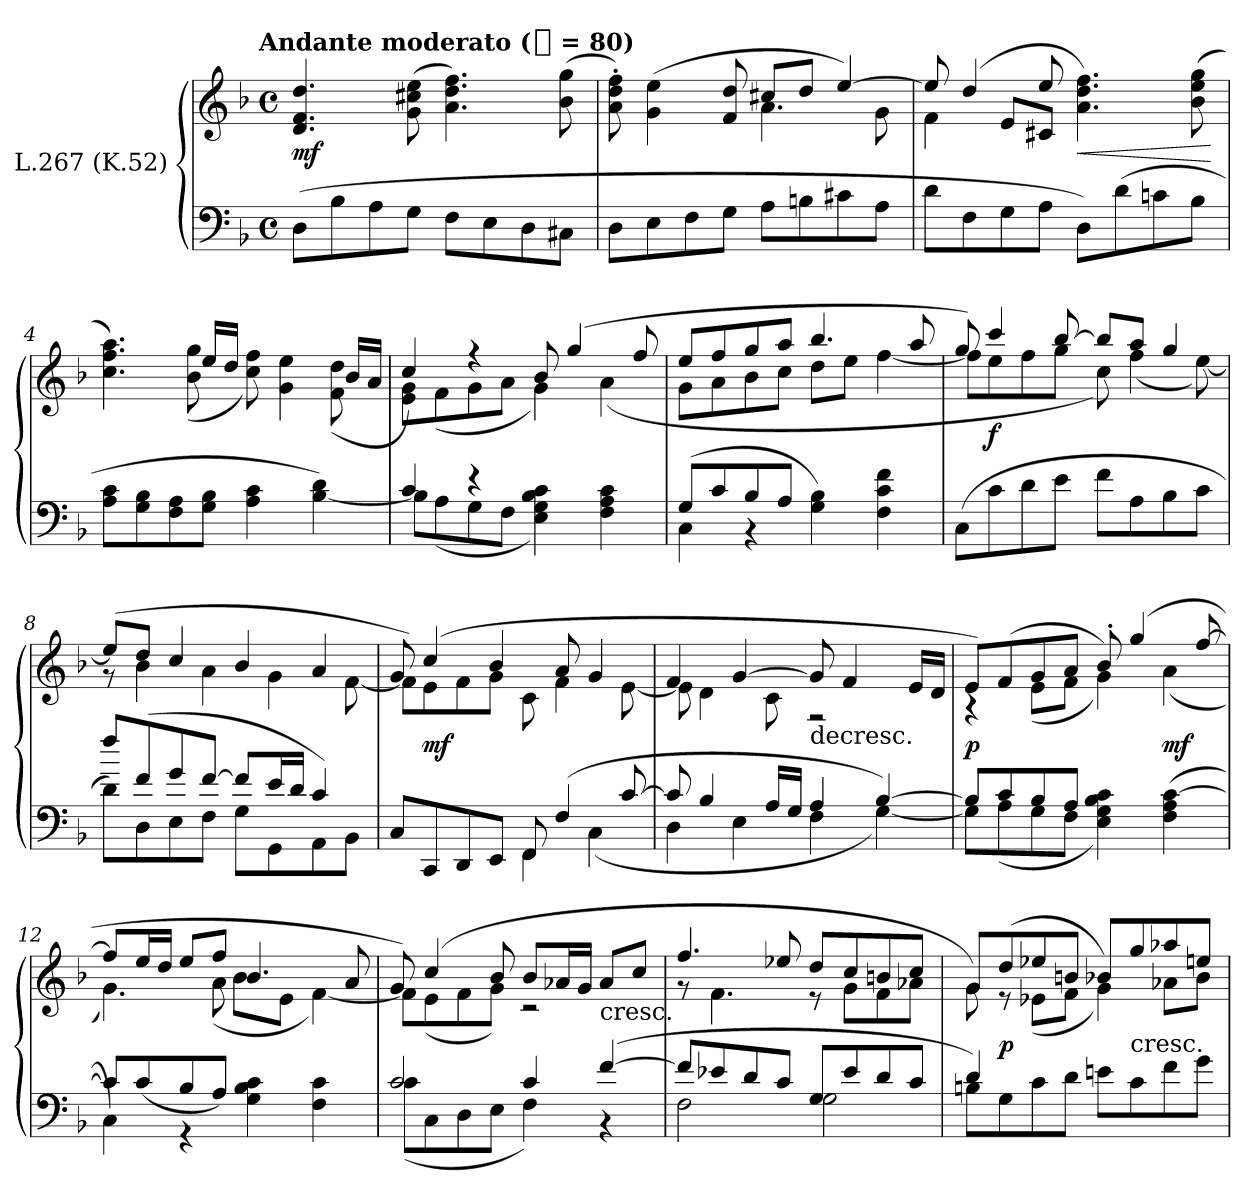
**kern	**kern	**dynam
*part1	*part1	*part1
*staff2	*staff1	*staff1/2
*I"L.267 (K.52)	*	*
*clefF4	*clefG2	*
*k[b-]	*k[b-]	*
!!LO:TX:omd:t=Andante moderato ([quarter] = 80)
*M4/4	*M4/4	*
*met(c)	*met(c)	*
*MM80	*MM80	*
=1	=1	=1
(<8DL	4.d 4.f 4.dd	mf
8B-	.	.
8A	.	.
8GJ	(8g 8cc#X 8ee	.
8FL	4.a 4.dd 4.ff)	.
8E	.	.
8D	.	.
8C#XJ	(8b- 8gg	.
=2	=2	=2
*	*^	*
8DL	2ryy	8a' 8dd' 8ff')	.
8E	.	(4g 4ee	.
8F	.	.	.
8GJ	.	8f 8dd	.
8AL	8cc#XL	4.a	.
8Bn	8ddJ	.	.
8c#X	[4ee)	.	.
8AJ	.	8g	.
=3	=3	=3	=3
8dL	8ee]	4f	.
8F	(4dd	.	.
8G	.	8e\L	.
8AJ	8ee/	8c#X/J	.
8DL)	2ryy	4.a 4.dd 4.ff)	<
(8d	.	.	.
8cn	.	.	.
8B-J	.	(8b- 8ee 8gg	.
*	*v	*v	*
.	.	[
!!LO:LB:g=z
=4	=4	=4
*	*^	*
8A 8cL	4.ryy	4.cc 4.ff 4.aa)	.
8G 8B-	.	.	.
8F 8A	.	.	.
8G 8B-J	16eeLL	(>8b- 8gg	.
.	16ddJJ	.	.
4A 4c	4.ryy	8cc 8ff)	.
.	.	4g 4ee	.
[4B- 4d)	.	.	.
.	16b-LL	(>8f 8dd	.
.	16aJJ	.	.
=5	=5	=5	=5
*^	*	*	*
4c	8B-L]	4cc)	8e 8gL	.
.	(8A	.	(8f	.
4r	8G	4rff	8g	.
.	8FJ	.	8aJ	.
2ryy	4E 4G 4B- 4c)	8b-	4g)	.
.	.	(4gg	.	.
.	4F 4A 4c	.	(4a	.
.	.	8ff	.	.
=6	=6	=6	=6	=6
(8GL	4C	8eeL	8gL	.
8c	.	8ff	8a	.
8B-	4r	8gg	8b-	.
8AJ	.	8aaJ	8ccJ	.
4G 4B-)	2ryy	4.bb-	8ddL	.
.	.	.	8eeJ	.
4F 4c 4f	.	.	[4ff	.
.	.	8aa	.	.
*v	*v	*	*	*
=7	=7	=7	=7
(8CL	8gg)	8ffL]	.
8c	4ccc	8ee	f
8d	.	8ff	.
8eJ	[8bb-	8ggJ	.
8fL	8bb-L]	8cc)	.
8A	8aaJ	(4ff	.
8B-	4gg	.	.
8cJ	.	[8ee)	.
!!LO:LB:g=z	!!
=8	=8	=8	=8
*^	*	*	*
8ff\L	8dL)	(8eeL]	8r	.
(8f/	8D	8ddJ	4b-	.
8g/	8E	4cc	.	.
[8f/J	8FJ	.	4a	.
8fL]	8GL	4b-	.	.
16eL	8GG	.	4g	.
16dJJ	.	.	.	.
4c)	8AA	4a	.	.
.	8BB-J	.	[8f	.
=9	=9	=9	=9	=9
2ryy	8CL	8g	8fL])	.
.	8CC	(4cc	8e	mf
.	8DD	.	8f	.
.	8EEJ	4b-	8gJ	.
8FF	4FF	.	8c	.
(4F	.	8a	4f	.
.	(4C	4g	.	.
[8c	.	.	[8e	.
=10	=10	=10	=10	=10
8c]	4D	4f	8e]	.
4B-	.	.	4d	.
.	4E	[4g	.	.
16ALL	.	.	8c	.
16GJJ	.	.	.	.
!	!	!LO:TX:c:t=decresc.	!	!
4A	4F	8g]	2r	.
.	.	4f	.	.
[4B-)	[4G)	.	.	.
.	.	16eLL	.	.
.	.	16dJJ	.	.
!!LO:LB:g=z	!!
=11	=11	=11	=11	=11
8B-L]	8GL]	8eL)	4rA	p
8c	(8A	(8f	.	.
8B-	8G	8g	(8eL	.
8AJ	8FJ	8aJ	8fJ	.
2ryy	4E 4G 4B- 4c)	8b-')	4g)	.
.	.	(4gg	.	.
.	(4F 4A [4c	.	(4a	mf
.	.	[8ff	.	.
=12	=12	=12	=12	=12
4C\)	8c/L]	8ffL]	4.g)	.
.	(8c/	16eeL	.	.
.	.	16ddJJ	.	.
4rGG	8B-/	8eeL	.	.
.	8A/J)	8ffJ	(8a	.
4G 4B- 4c	2ryy	4.b-	8b-L	.
.	.	.	8eJ	.
4F 4c	.	.	[4f)	.
.	.	8a	.	.
=13	=13	=13	=13	=13
2c	(8cL	8g)	8fL]	.
.	8C	(4cc	(8e	.
.	8D	.	8f	.
.	8EJ	8b-	8gJ)	.
4c	4F)	8b-L	2rc	.
.	.	16a-XL	.	.
.	.	16gJJ	.	.
!	!	!LO:TX:c:t=cresc.	!	!
([4f	4r	8a-L	.	.
.	.	8ccJ	.	.
!!LO:LB:g=z	!!
=14	=14	=14	=14	=14
8fL]	2F	4.ff	8rg	.
8e-X	.	.	4.f	.
8d	.	.	.	.
8cJ	.	8ee-X	.	.
8GL	2G	8ddL	8re	.
8e-	.	8cc	8gL	.
8d	.	8bn	8f	.
8cJ	.	8ccJ	8a-XJ	.
=15	=15	=15	=15	=15
4d)	8BnL	8gL	8g)	.
.	8G	(8dd	8re	p
2.ryy	8c	8ee-X	(8e-XL	.
.	8dJ	8bnJ	8fJ	.
.	8enL	8b-XL)	4g)	.
!	!	!LO:TX:c:t=cresc.	!	!
.	8c	8gg	.	.
.	8f	8aa-X	8a-XL	.
.	8gJ	8eenJ	8b-J	.
*v	*v	*	*	*
*	*v	*v	*
=	=	=
*-	*-	*-
